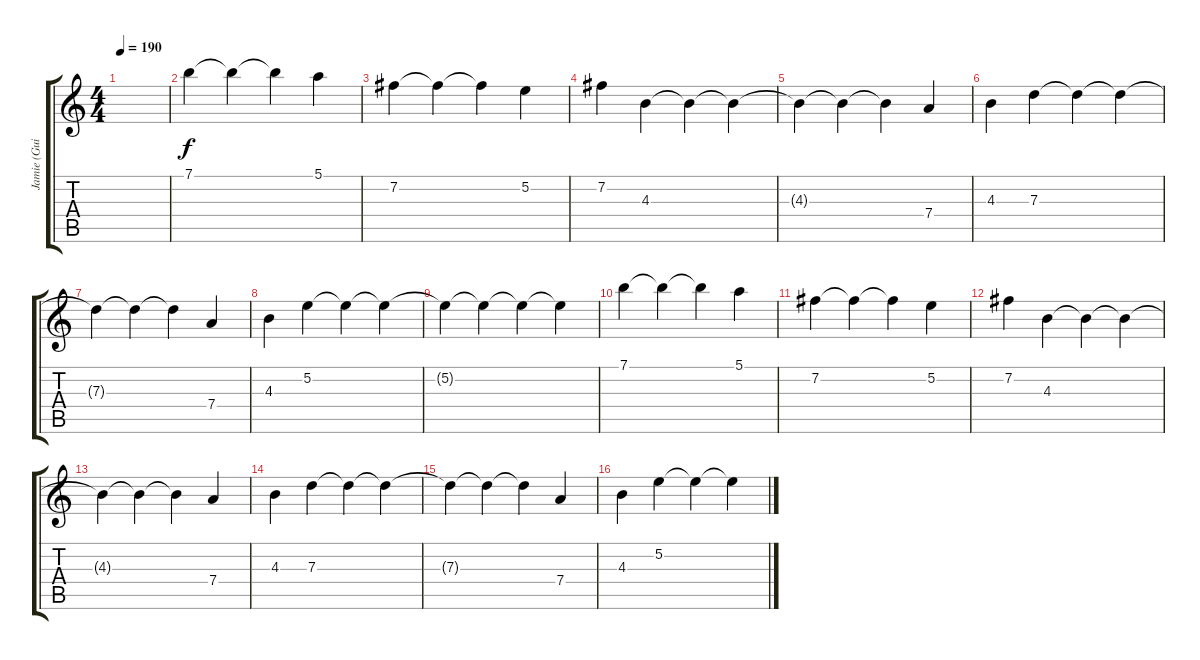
\track ("Jamie (Guitar II)" "Jamie (Gui") {instrument electricguitarclean}
\staff {score tabs}
\tuning (E4 B3 G3 D3 A2 E2) {hide}
\ts (4 4)
\tempo 190
\clef g2
\ks c
|
7.1.4 7.1{t}.4 7.1{t}.4 5.1.4 |
7.2.4 7.2{t}.4 7.2{t}.4 5.2.4 |
7.2.4 4.3.4 4.3{t}.4 4.3{t}.4 |
4.3{t}.4 4.3{t}.4 4.3{t}.4 7.4.4 |
4.3.4 7.3.4 7.3{t}.4 7.3{t}.4 |
7.3{t}.4 7.3{t}.4 7.3{t}.4 7.4.4 |
4.3.4 5.2.4 5.2{t}.4 5.2{t}.4 |
5.2{t}.4 5.2{t}.4 5.2{t}.4 5.2{t}.4 |
7.1.4 7.1{t}.4 7.1{t}.4 5.1.4 |
7.2.4 7.2{t}.4 7.2{t}.4 5.2.4 |
7.2.4 4.3.4 4.3{t}.4 4.3{t}.4 |
4.3{t}.4 4.3{t}.4 4.3{t}.4 7.4.4 |
4.3.4 7.3.4 7.3{t}.4 7.3{t}.4 |
7.3{t}.4 7.3{t}.4 7.3{t}.4 7.4.4 |
4.3.4 5.2.4 5.2{t}.4 5.2{t}.4
